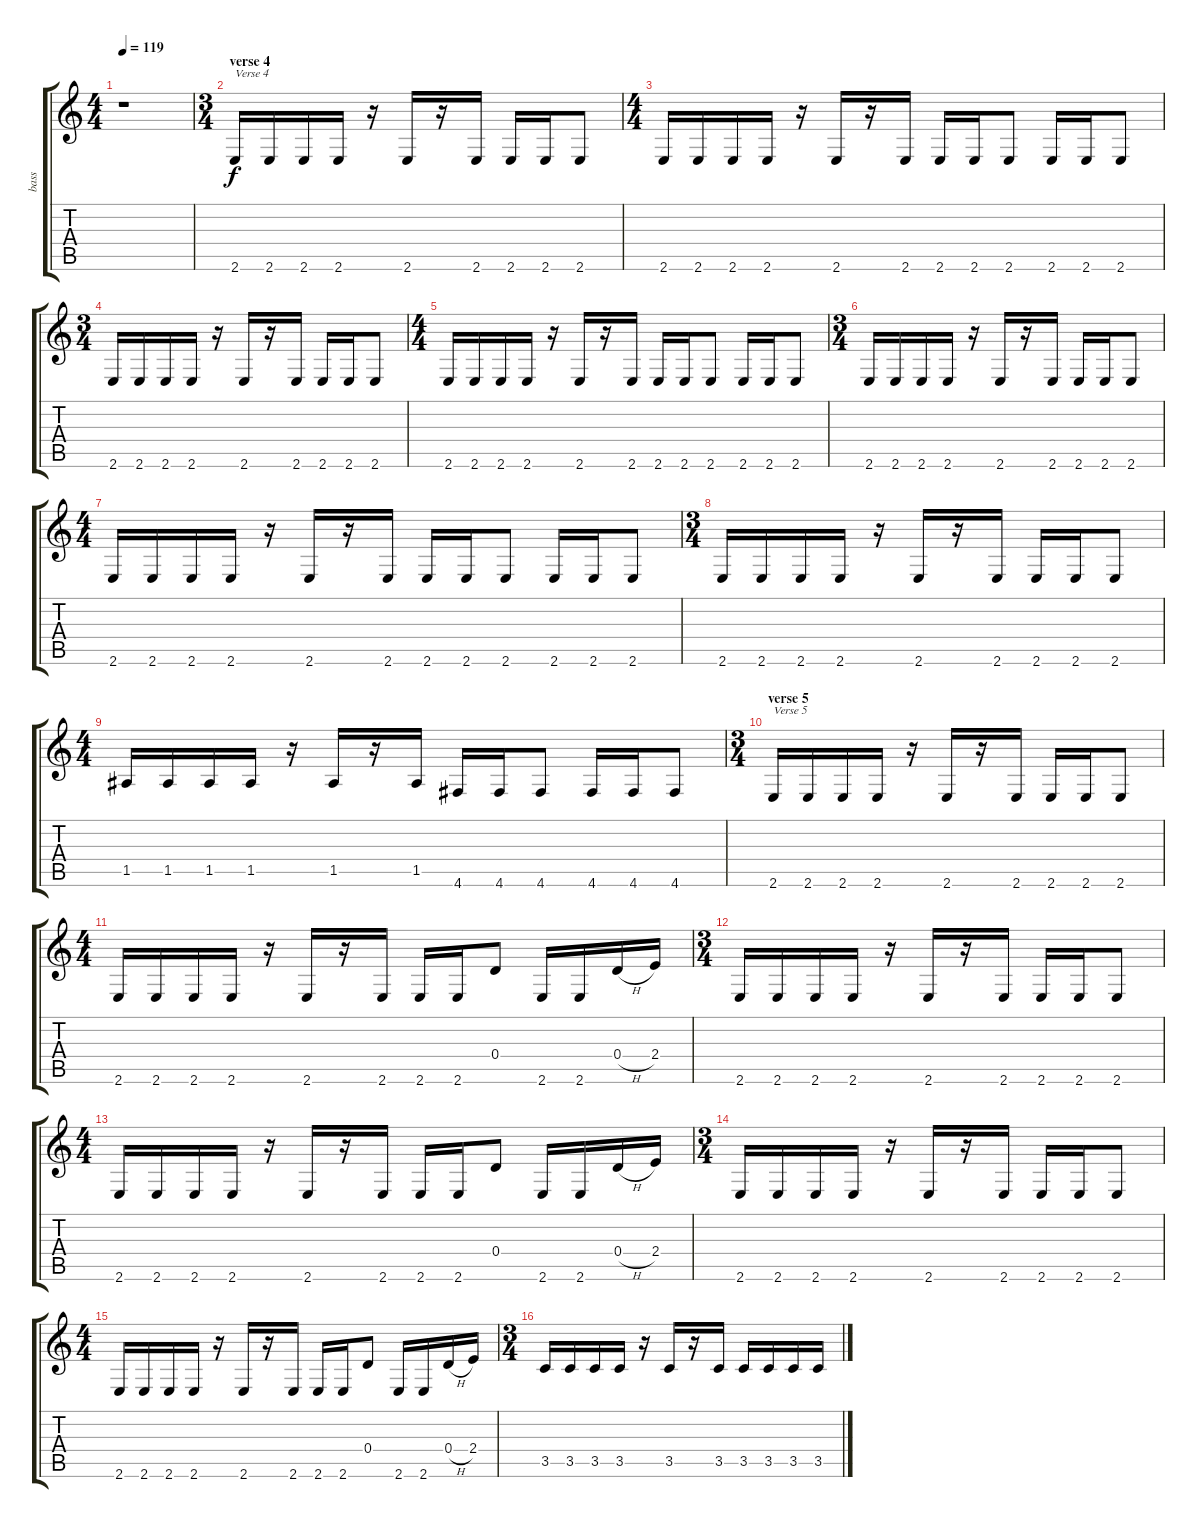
\track ("bass" "bass") {instrument electricbasspick}
\staff {score tabs}
\tuning (E4 B3 G3 D3 A2 D2) {hide}
\ts (4 4)
\tempo 119
\clef g2
\ks c
r.1{dy f} |
\ts (3 4)
\section ("" "verse 4")
2.6.16{txt "Verse 4"} 2.6.16 2.6.16 2.6.16 r.16 2.6.16 r.16 2.6.16 2.6.16 2.6.16 2.6.8 |
\ts (4 4)
2.6.16 2.6.16 2.6.16 2.6.16 r.16 2.6.16 r.16 2.6.16 2.6.16 2.6.16 2.6.8 2.6.16 2.6.16 2.6.8 |
\ts (3 4)
2.6.16 2.6.16 2.6.16 2.6.16 r.16 2.6.16 r.16 2.6.16 2.6.16 2.6.16 2.6.8 |
\ts (4 4)
2.6.16 2.6.16 2.6.16 2.6.16 r.16 2.6.16 r.16 2.6.16 2.6.16 2.6.16 2.6.8 2.6.16 2.6.16 2.6.8 |
\ts (3 4)
2.6.16 2.6.16 2.6.16 2.6.16 r.16 2.6.16 r.16 2.6.16 2.6.16 2.6.16 2.6.8 |
\ts (4 4)
2.6.16 2.6.16 2.6.16 2.6.16 r.16 2.6.16 r.16 2.6.16 2.6.16 2.6.16 2.6.8 2.6.16 2.6.16 2.6.8 |
\ts (3 4)
2.6.16 2.6.16 2.6.16 2.6.16 r.16 2.6.16 r.16 2.6.16 2.6.16 2.6.16 2.6.8 |
\ts (4 4)
1.5.16 1.5.16 1.5.16 1.5.16 r.16 1.5.16 r.16 1.5.16 4.6.16 4.6.16 4.6.8 4.6.16 4.6.16 4.6.8 |
\ts (3 4)
\section ("" "verse 5")
2.6.16{txt "Verse 5"} 2.6.16 2.6.16 2.6.16 r.16 2.6.16 r.16 2.6.16 2.6.16 2.6.16 2.6.8 |
\ts (4 4)
2.6.16 2.6.16 2.6.16 2.6.16 r.16 2.6.16 r.16 2.6.16 2.6.16 2.6.16 0.4.8 2.6.16 2.6.16 0.4{h}.16 2.4.16 |
\ts (3 4)
2.6.16 2.6.16 2.6.16 2.6.16 r.16 2.6.16 r.16 2.6.16 2.6.16 2.6.16 2.6.8 |
\ts (4 4)
2.6.16 2.6.16 2.6.16 2.6.16 r.16 2.6.16 r.16 2.6.16 2.6.16 2.6.16 0.4.8 2.6.16 2.6.16 0.4{h}.16 2.4.16 |
\ts (3 4)
2.6.16 2.6.16 2.6.16 2.6.16 r.16 2.6.16 r.16 2.6.16 2.6.16 2.6.16 2.6.8 |
\ts (4 4)
2.6.16 2.6.16 2.6.16 2.6.16 r.16 2.6.16 r.16 2.6.16 2.6.16 2.6.16 0.4.8 2.6.16 2.6.16 0.4{h}.16 2.4.16 |
\ts (3 4)
3.5.16 3.5.16 3.5.16 3.5.16 r.16 3.5.16 r.16 3.5.16 3.5.16 3.5.16 3.5.16 3.5.16
